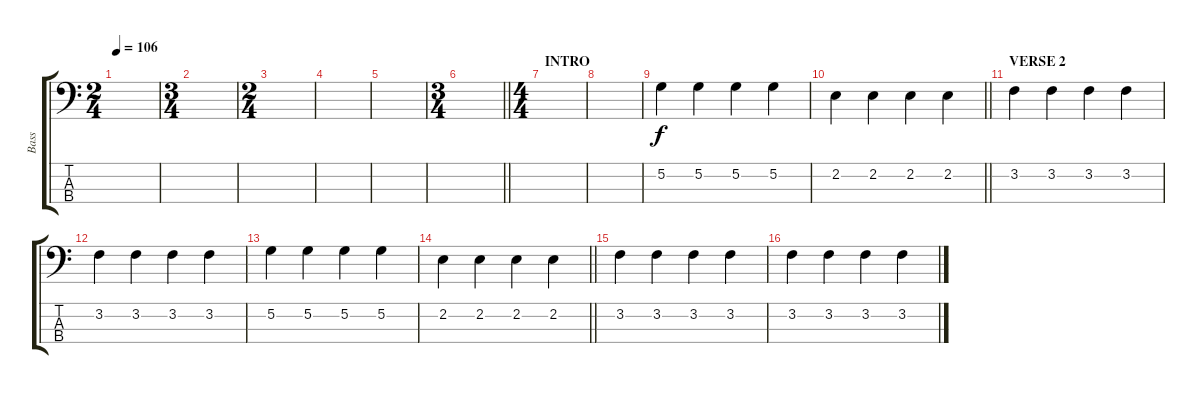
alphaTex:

\track ("Bass" "Bass") {instrument acousticbass}
\staff {score tabs}
\tuning (G2 D2 A1 E1) {hide}
\ts (2 4)
\tempo 106
\clef f4
\ks c
|
\ts (3 4)
|
\ts (2 4)
|
|
|
\ts (3 4)
\barLineRight lightlight
|
\ts (4 4)
\section ("" "INTRO")
|
|
5.2.4 5.2.4 5.2.4 5.2.4 |
\barLineRight lightlight
2.2.4 2.2.4 2.2.4 2.2.4 |
\section ("" "VERSE 2")
3.2.4 3.2.4 3.2.4 3.2.4 |
3.2.4 3.2.4 3.2.4 3.2.4 |
5.2.4 5.2.4 5.2.4 5.2.4 |
\barLineRight lightlight
2.2.4 2.2.4 2.2.4 2.2.4 |
3.2.4 3.2.4 3.2.4 3.2.4 |
3.2.4 3.2.4 3.2.4 3.2.4
